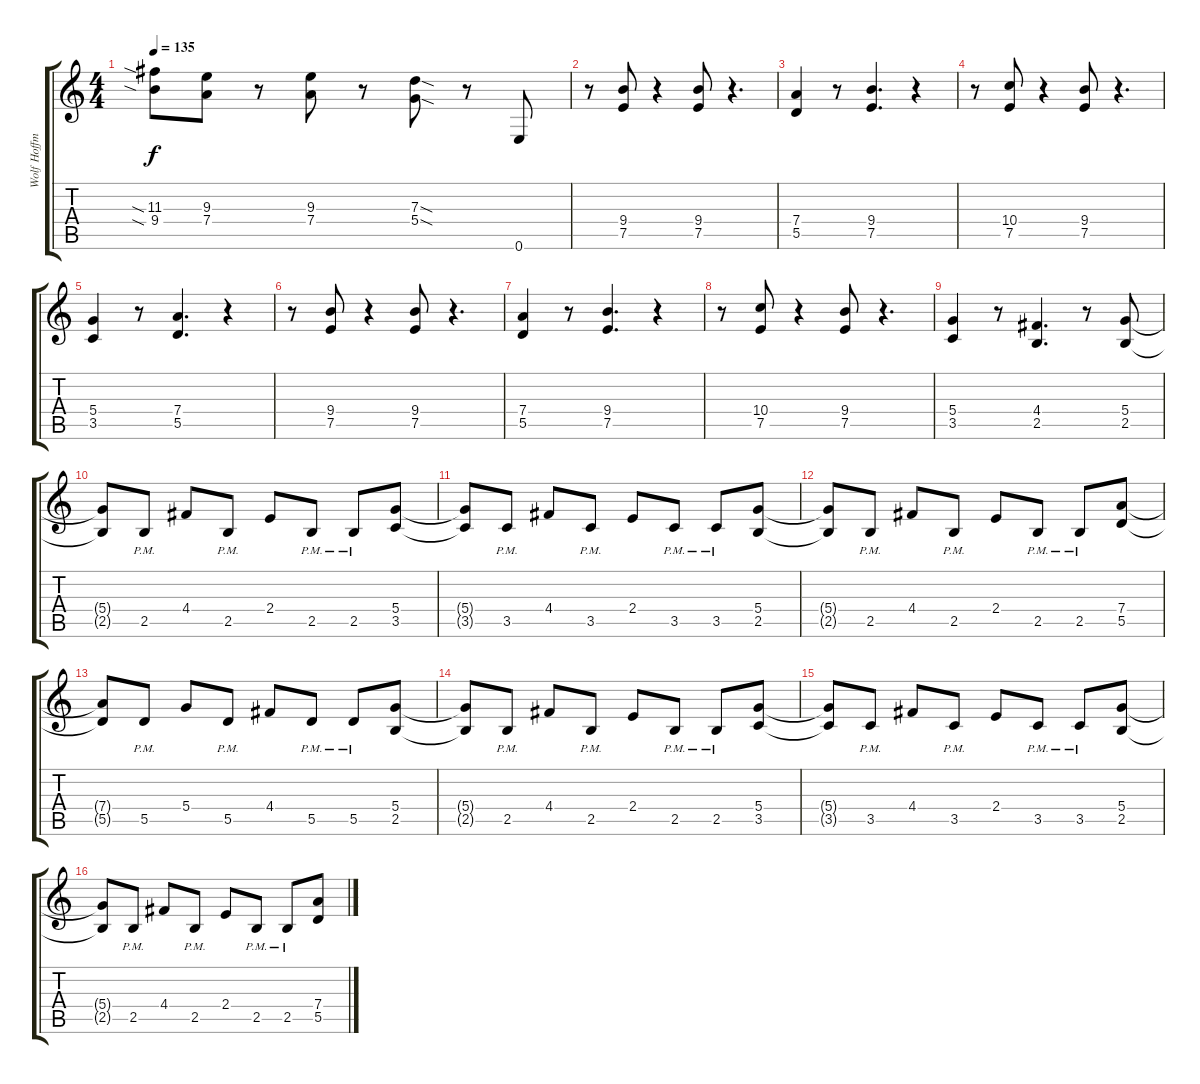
\track ("Wolf Hoffmann" "Wolf Hoffm") {instrument distortionguitar}
\staff {score tabs}
\tuning (E4 B3 G3 D3 A2 E2) {hide}
\ts (4 4)
\tempo 135
\clef g2
\ks c
(11.3{sia} 9.4{sia}).8{dy f} (9.3 7.4).8 r.8 (9.3 7.4).8 r.8 (7.3{sod} 5.4{sod}).8 r.8 0.6.8 |
r.8 (9.4 7.5).8 r.4 (9.4 7.5).8 r.4{d} |
(7.4 5.5).4 r.8 (9.4 7.5).4{d} r.4 |
r.8 (10.4 7.5).8 r.4 (9.4 7.5).8 r.4{d} |
(5.4 3.5).4 r.8 (7.4 5.5).4{d} r.4 |
r.8 (9.4 7.5).8 r.4 (9.4 7.5).8 r.4{d} |
(7.4 5.5).4 r.8 (9.4 7.5).4{d} r.4 |
r.8 (10.4 7.5).8 r.4 (9.4 7.5).8 r.4{d} |
(5.4 3.5).4 r.8 (4.4 2.5).4{d} r.8 (5.4 2.5).8 |
(5.4{t} 2.5{t}).8 2.5{pm}.8 4.4.8 2.5{pm}.8 2.4.8 2.5{pm}.8 2.5{pm}.8 (5.4 3.5).8 |
(5.4{t} 3.5{t}).8 3.5{pm}.8 4.4.8 3.5{pm}.8 2.4.8 3.5{pm}.8 3.5{pm}.8 (5.4 2.5).8 |
(5.4{t} 2.5{t}).8 2.5{pm}.8 4.4.8 2.5{pm}.8 2.4.8 2.5{pm}.8 2.5{pm}.8 (7.4 5.5).8 |
(7.4{t} 5.5{t}).8 5.5{pm}.8 5.4.8 5.5{pm}.8 4.4.8 5.5{pm}.8 5.5{pm}.8 (5.4 2.5).8 |
(5.4{t} 2.5{t}).8 2.5{pm}.8 4.4.8 2.5{pm}.8 2.4.8 2.5{pm}.8 2.5{pm}.8 (5.4 3.5).8 |
(5.4{t} 3.5{t}).8 3.5{pm}.8 4.4.8 3.5{pm}.8 2.4.8 3.5{pm}.8 3.5{pm}.8 (5.4 2.5).8 |
(5.4{t} 2.5{t}).8 2.5{pm}.8 4.4.8 2.5{pm}.8 2.4.8 2.5{pm}.8 2.5{pm}.8 (7.4 5.5).8
